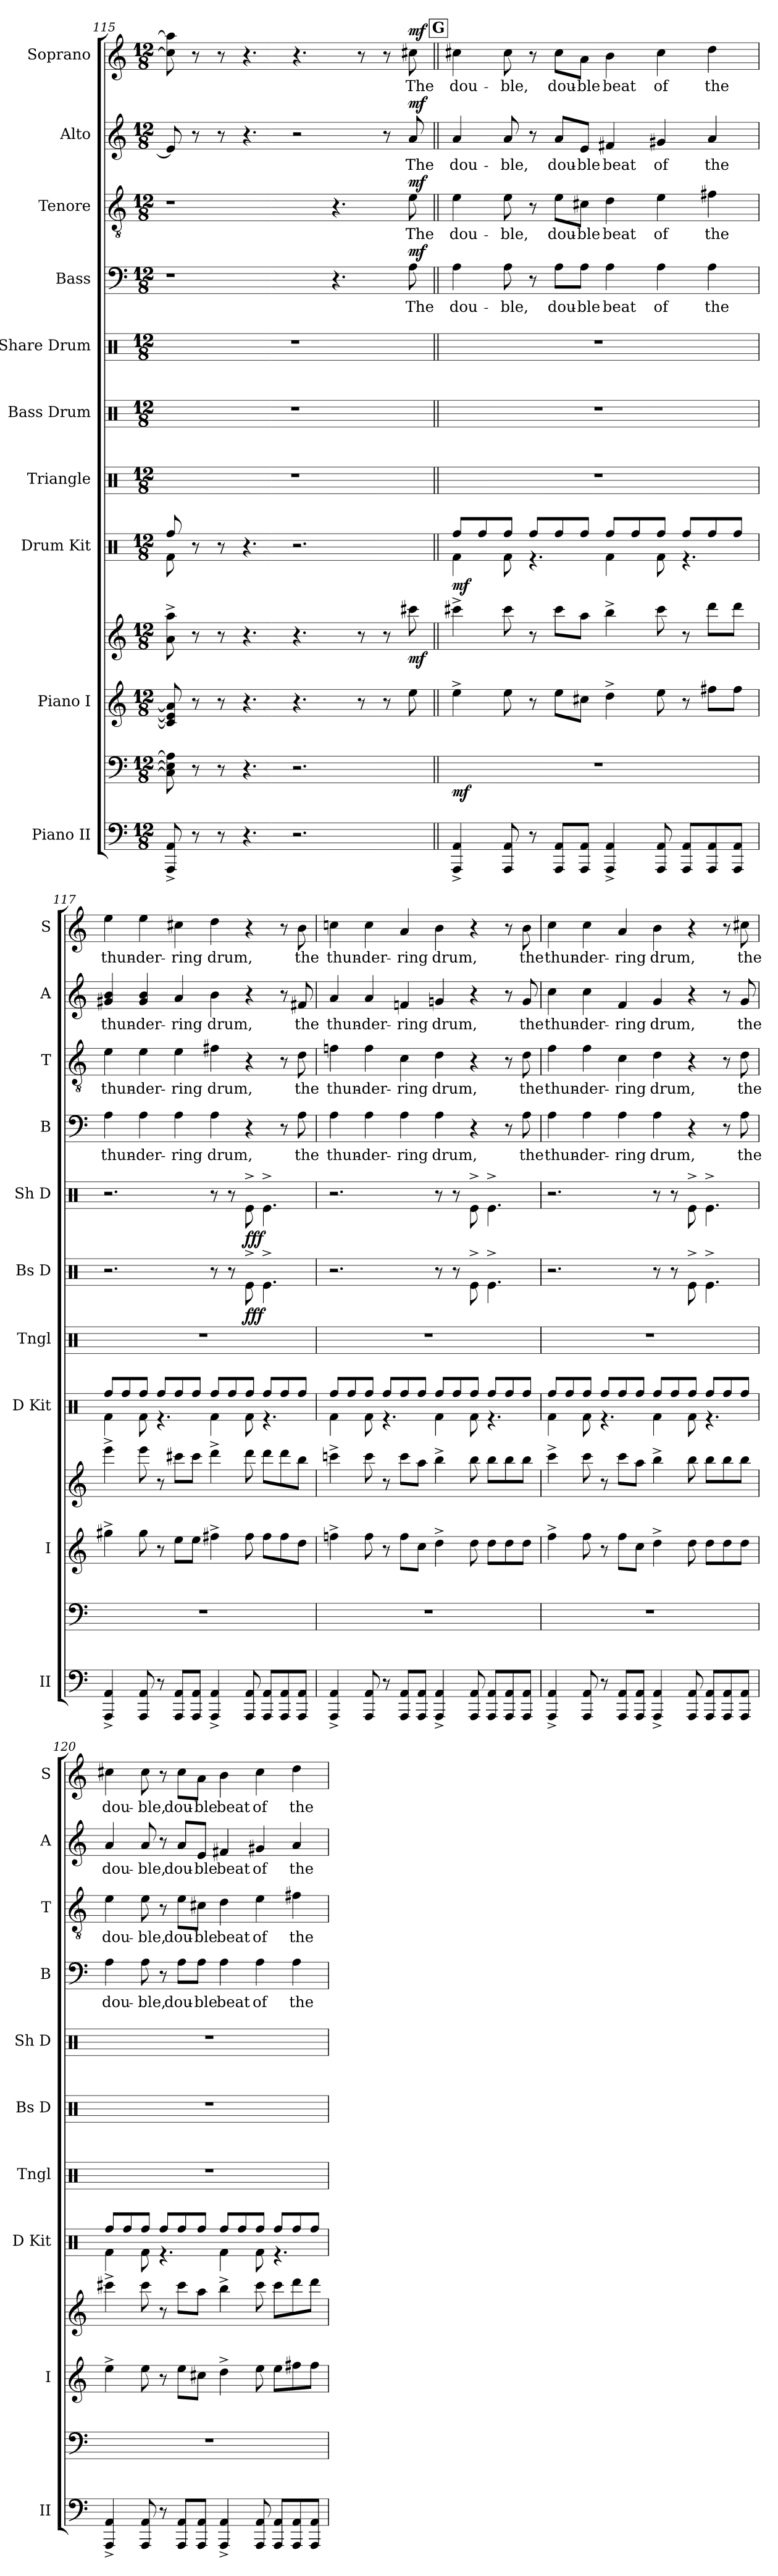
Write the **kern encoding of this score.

**kern	**kern	**dynam	**kern	**kern	**dynam	**kern	**dynam	**kern	**kern	**dynam	**kern	**dynam	**kern	**text	**dynam	**kern	**text	**dynam	**kern	**text	**dynam	**kern	**text	**dynam
*part10	*part10	*part10	*part9	*part9	*part9	*part8	*part8	*part7	*part6	*part6	*part5	*part5	*part4	*part4	*part4	*part3	*part3	*part3	*part2	*part2	*part2	*part1	*part1	*part1
*staff12	*staff11	*staff11/12	*staff10	*staff9	*staff9/10	*staff8	*staff8	*staff7	*staff6	*staff6	*staff5	*staff5	*staff4	*staff4	*staff4	*staff3	*staff3	*staff3	*staff2	*staff2	*staff2	*staff1	*staff1	*staff1
*I"Piano II	*	*	*I"Piano I	*	*	*I"Drum Kit	*	*I"Triangle	*I"Bass Drum	*	*I"Share Drum	*	*I"Bass	*	*	*I"Tenore	*	*	*I"Alto	*	*	*I"Soprano	*	*
*I'II	*	*	*I'I	*	*	*I'D Kit	*	*I'Tngl	*I'Bs D	*	*I'Sh D	*	*I'B	*	*	*I'T	*	*	*I'A	*	*	*I'S	*	*
*clefF4	*clefF4	*	*clefG2	*clefG2	*	*clefX	*	*clefX	*clefX	*	*clefX	*	*clefF4	*	*	*clefGv2	*	*	*clefG2	*	*	*clefG2	*	*
*k[]	*k[]	*	*k[]	*k[]	*	*k[]	*	*k[]	*k[]	*	*k[]	*	*k[]	*	*	*k[]	*	*	*k[]	*	*	*k[]	*	*
*M12/8	*M12/8	*	*M12/8	*M12/8	*	*M12/8	*	*M12/8	*M12/8	*	*M12/8	*	*M12/8	*	*	*M12/8	*	*	*M12/8	*	*	*M12/8	*	*
=115	=115	=115	=115	=115	=115	=115	=115	=115	=115	=115	=115	=115	=115	=115	=115	=115	=115	=115	=115	=115	=115	=115	=115	=115
*	*	*	*	*	*	*^	*	*	*	*	*	*	*	*	*	*	*	*	*	*	*	*	*	*
8AAA/^ 8AA/^	8C#\] 8E\] 8A\]	.	8c#/] 8e/] 8a/]	8a\^ 8aa\^	.	8Rff/	8Rf\	.	1.r	1.r	.	1.r	.	1r	.	.	1r	.	.	8e/]	.	.	8cc#\] 8aa\]	.	.
8r	8r	.	8r	8r	.	8r	1ryy	.	.	.	.	.	.	.	.	.	.	.	.	8r	.	.	8r	.	.
8r	8r	.	8r	8r	.	8r	.	.	.	.	.	.	.	.	.	.	.	.	.	8r	.	.	8r	.	.
4.r	4.r	.	4.r	4.r	.	4.r	.	.	.	.	.	.	.	.	.	.	.	.	.	4.r	.	.	4.r	.	.
2.r	2.r	.	4.r	4.r	.	2.r	.	.	.	.	.	.	.	.	.	.	.	.	.	2r	.	.	4.r	.	.
.	.	.	.	.	.	.	.	.	.	.	.	.	.	4.r	.	.	4.r	.	.	.	.	.	.	.	.
.	.	.	8r	8r	.	.	4.ryy	.	.	.	.	.	.	.	.	.	.	.	.	.	.	.	8r	.	.
.	.	.	8r	8r	.	.	.	.	.	.	.	.	.	.	.	.	.	.	.	8r	.	.	8r	.	.
!	!	!	!	!	!LO:DY:b	!	!	!	!	!	!	!	!	!	!LO:LY:b	!LO:DY:a	!	!LO:LY:b	!LO:DY:a	!	!LO:LY:b	!LO:DY:a	!	!LO:LY:b	!LO:DY:a
.	.	.	8ee\	8ccc#X\	mf	.	.	.	.	.	.	.	.	8A\	The	mf	8e\	The	mf	8a/	The	mf	8cc#X\	The	mf
!!LO:LB:g=z
!!LO:REH:place=s1:a:B:fs=14:t=G
=116||	=116||	=116||	=116||	=116||	=116||	=116||	=116||	=116||	=116||	=116||	=116||	=116||	=116||	=116||	=116||	=116||	=116||	=116||	=116||	=116||	=116||	=116||	=116||	=116||	=116||
!	!	!LO:DY:b	!	!	!	!	!	!LO:DY:b	!	!	!	!	!	!	!LO:LY:b	!	!	!LO:LY:b	!	!	!LO:LY:b	!	!	!LO:LY:b	!
4AAA/^ 4AA/^	1.r	mf	4ee^\	4ccc#X^\	.	8Rff/L	4Rf\	mf	1.r	1.r	.	1.r	.	4A\	dou-	.	4e\	dou-	.	4a/	dou-	.	4cc#X\	dou-	.
.	.	.	.	.	.	8Rff/	.	.	.	.	.	.	.	.	.	.	.	.	.	.	.	.	.	.	.
!	!	!	!	!	!	!	!	!	!	!	!	!	!	!	!LO:LY:b	!	!	!LO:LY:b	!	!	!LO:LY:b	!	!	!LO:LY:b	!
8AAA/ 8AA/	.	.	8ee\	8ccc#\	.	8Rff/J	8Rf\	.	.	.	.	.	.	8A\	-ble,	.	8e\	-ble,	.	8a/	-ble,	.	8cc#\	-ble,	.
8r	.	.	8r	8r	.	8Rff/L	4.r	.	.	.	.	.	.	8r	.	.	8r	.	.	8r	.	.	8r	.	.
!	!	!	!	!	!	!	!	!	!	!	!	!	!	!	!LO:LY:b	!	!	!LO:LY:b	!	!	!LO:LY:b	!	!	!LO:LY:b	!
8AAA/ 8AA/L	.	.	8ee\L	8ccc#\L	.	8Rff/	.	.	.	.	.	.	.	8A\L	dou-	.	8e\L	dou-	.	8a/L	dou-	.	8cc#\L	dou-	.
!	!	!	!	!	!	!	!	!	!	!	!	!	!	!	!LO:LY:b	!	!	!LO:LY:b	!	!	!LO:LY:b	!	!	!LO:LY:b	!
8AAA/ 8AA/J	.	.	8cc#X\J	8aa\J	.	8Rff/J	.	.	.	.	.	.	.	8A\J	-ble	.	8c#X\J	-ble	.	8e/J	-ble	.	8a\J	-ble	.
!	!	!	!	!	!	!	!	!	!	!	!	!	!	!	!LO:LY:b	!	!	!LO:LY:b	!	!	!LO:LY:b	!	!	!LO:LY:b	!
4AAA/^ 4AA/^	.	.	4dd^\	4bb^\	.	8Rff/L	4Rf\	.	.	.	.	.	.	4A\	beat	.	4d\	beat	.	4f#X/	beat	.	4b\	beat	.
.	.	.	.	.	.	8Rff/	.	.	.	.	.	.	.	.	.	.	.	.	.	.	.	.	.	.	.
!	!	!	!	!	!	!	!	!	!	!	!	!	!	!	!LO:LY:b	!	!	!LO:LY:b	!	!	!LO:LY:b	!	!	!LO:LY:b	!
8AAA/ 8AA/	.	.	8ee\	8ccc#\	.	8Rff/J	8Rf\	.	.	.	.	.	.	4A\	of	.	4e\	of	.	4g#X/	of	.	4cc#\	of	.
8AAA/ 8AA/L	.	.	8r	8r	.	8Rff/L	4.r	.	.	.	.	.	.	.	.	.	.	.	.	.	.	.	.	.	.
!	!	!	!	!	!	!	!	!	!	!	!	!	!	!	!LO:LY:b	!	!	!LO:LY:b	!	!	!LO:LY:b	!	!	!LO:LY:b	!
8AAA/ 8AA/	.	.	8ff#X\L	8ddd\L	.	8Rff/	.	.	.	.	.	.	.	4A\	the	.	4f#X\	the	.	4a/	the	.	4dd\	the	.
8AAA/ 8AA/J	.	.	8ff#\J	8ddd\J	.	8Rff/J	.	.	.	.	.	.	.	.	.	.	.	.	.	.	.	.	.	.	.
=117	=117	=117	=117	=117	=117	=117	=117	=117	=117	=117	=117	=117	=117	=117	=117	=117	=117	=117	=117	=117	=117	=117	=117	=117	=117
!	!	!	!	!	!	!	!	!	!	!	!	!	!	!	!LO:LY:b	!	!	!LO:LY:b	!	!	!LO:LY:b	!	!	!LO:LY:b	!
4AAA/^ 4AA/^	1.r	.	4gg#X^\	4eee^\	.	8Rff/L	4Rf\	.	1.r	2.r	.	2.r	.	4A\	thun-	.	4e\	thun-	.	4g#X/ 4b/	thun-	.	4ee\	thun-	.
.	.	.	.	.	.	8Rff/	.	.	.	.	.	.	.	.	.	.	.	.	.	.	.	.	.	.	.
!	!	!	!	!	!	!	!	!	!	!	!	!	!	!	!LO:LY:b	!	!	!LO:LY:b	!	!	!LO:LY:b	!	!	!LO:LY:b	!
8AAA/ 8AA/	.	.	8gg#\	8eee\	.	8Rff/J	8Rf\	.	.	.	.	.	.	4A\	-der-	.	4e\	-der-	.	4g#/ 4b/	-der-	.	4ee\	-der-	.
8r	.	.	8r	8r	.	8Rff/L	4.r	.	.	.	.	.	.	.	.	.	.	.	.	.	.	.	.	.	.
!	!	!	!	!	!	!	!	!	!	!	!	!	!	!	!LO:LY:b	!	!	!LO:LY:b	!	!	!LO:LY:b	!	!	!LO:LY:b	!
8AAA/ 8AA/L	.	.	8ee\L	8ccc#X\L	.	8Rff/	.	.	.	.	.	.	.	4A\	-ring	.	4e\	-ring	.	4a/	-ring	.	4cc#X\	-ring	.
8AAA/ 8AA/J	.	.	8ee\J	8ccc#\J	.	8Rff/J	.	.	.	.	.	.	.	.	.	.	.	.	.	.	.	.	.	.	.
!	!	!	!	!	!	!	!	!	!	!	!	!	!	!	!LO:LY:b	!	!	!LO:LY:b	!	!	!LO:LY:b	!	!	!LO:LY:b	!
4AAA/^ 4AA/^	.	.	4ff#X^\	4ddd^\	.	8Rff/L	4Rf\	.	.	8r	.	8r	.	4A\	drum,	.	4f#X\	drum,	.	4b\	drum,	.	4dd\	drum,	.
.	.	.	.	.	.	8Rff/	.	.	.	8r	.	8r	.	.	.	.	.	.	.	.	.	.	.	.	.
!	!	!	!	!	!	!	!	!	!	!	!LO:DY:b	!	!LO:DY:b	!	!	!	!	!	!	!	!	!	!	!	!
8AAA/ 8AA/	.	.	8ff#\	8ddd\	.	8Rff/J	8Rf\	.	.	8Re^\	fff	8Re^\	fff	4r	.	.	4r	.	.	4r	.	.	4r	.	.
8AAA/ 8AA/L	.	.	8ff#\L	8ddd\L	.	8Rff/L	4.r	.	.	4.Re^\	.	4.Re^\	.	.	.	.	.	.	.	.	.	.	.	.	.
8AAA/ 8AA/	.	.	8ff#\	8ddd\	.	8Rff/	.	.	.	.	.	.	.	8r	.	.	8r	.	.	8r	.	.	8r	.	.
!	!	!	!	!	!	!	!	!	!	!	!	!	!	!	!LO:LY:b	!	!	!LO:LY:b	!	!	!LO:LY:b	!	!	!LO:LY:b	!
8AAA/ 8AA/J	.	.	8dd\J	8bb\J	.	8Rff/J	.	.	.	.	.	.	.	8A\	the	.	8d\	the	.	8f#X/	the	.	8b\	the	.
=118	=118	=118	=118	=118	=118	=118	=118	=118	=118	=118	=118	=118	=118	=118	=118	=118	=118	=118	=118	=118	=118	=118	=118	=118	=118
!	!	!	!	!	!	!	!	!	!	!	!	!	!	!	!LO:LY:b	!	!	!LO:LY:b	!	!	!LO:LY:b	!	!	!LO:LY:b	!
4AAA/^ 4AA/^	1.r	.	4ffn^\	4cccn^\	.	8Rff/L	4Rf\	.	1.r	2.r	.	2.r	.	4A\	thun-	.	4fn\	thun-	.	4a/	thun-	.	4ccn\	thun-	.
.	.	.	.	.	.	8Rff/	.	.	.	.	.	.	.	.	.	.	.	.	.	.	.	.	.	.	.
!	!	!	!	!	!	!	!	!	!	!	!	!	!	!	!LO:LY:b	!	!	!LO:LY:b	!	!	!LO:LY:b	!	!	!LO:LY:b	!
8AAA/ 8AA/	.	.	8ff\	8ccc\	.	8Rff/J	8Rf\	.	.	.	.	.	.	4A\	-der-	.	4f\	-der-	.	4a/	-der-	.	4cc\	-der-	.
8r	.	.	8r	8r	.	8Rff/L	4.r	.	.	.	.	.	.	.	.	.	.	.	.	.	.	.	.	.	.
!	!	!	!	!	!	!	!	!	!	!	!	!	!	!	!LO:LY:b	!	!	!LO:LY:b	!	!	!LO:LY:b	!	!	!LO:LY:b	!
8AAA/ 8AA/L	.	.	8ff\L	8ccc\L	.	8Rff/	.	.	.	.	.	.	.	4A\	-ring	.	4c\	-ring	.	4fn/	-ring	.	4a/	-ring	.
8AAA/ 8AA/J	.	.	8cc\J	8aa\J	.	8Rff/J	.	.	.	.	.	.	.	.	.	.	.	.	.	.	.	.	.	.	.
!	!	!	!	!	!	!	!	!	!	!	!	!	!	!	!LO:LY:b	!	!	!LO:LY:b	!	!	!LO:LY:b	!	!	!LO:LY:b	!
4AAA/^ 4AA/^	.	.	4dd^\	4bb^\	.	8Rff/L	4Rf\	.	.	8r	.	8r	.	4A\	drum,	.	4d\	drum,	.	4gn/	drum,	.	4b\	drum,	.
.	.	.	.	.	.	8Rff/	.	.	.	8r	.	8r	.	.	.	.	.	.	.	.	.	.	.	.	.
8AAA/ 8AA/	.	.	8dd\	8bb\	.	8Rff/J	8Rf\	.	.	8Re^\	.	8Re^\	.	4r	.	.	4r	.	.	4r	.	.	4r	.	.
8AAA/ 8AA/L	.	.	8dd\L	8bb\L	.	8Rff/L	4.r	.	.	4.Re^\	.	4.Re^\	.	.	.	.	.	.	.	.	.	.	.	.	.
8AAA/ 8AA/	.	.	8dd\	8bb\	.	8Rff/	.	.	.	.	.	.	.	8r	.	.	8r	.	.	8r	.	.	8r	.	.
!	!	!	!	!	!	!	!	!	!	!	!	!	!	!	!LO:LY:b	!	!	!LO:LY:b	!	!	!LO:LY:b	!	!	!LO:LY:b	!
8AAA/ 8AA/J	.	.	8dd\J	8bb\J	.	8Rff/J	.	.	.	.	.	.	.	8A\	the	.	8d\	the	.	8g/	the	.	8b\	the	.
!!LO:PB:g=z
=119	=119	=119	=119	=119	=119	=119	=119	=119	=119	=119	=119	=119	=119	=119	=119	=119	=119	=119	=119	=119	=119	=119	=119	=119	=119
!	!	!	!	!	!	!	!	!	!	!	!	!	!	!	!LO:LY:b	!	!	!LO:LY:b	!	!	!LO:LY:b	!	!	!LO:LY:b	!
4AAA/^ 4AA/^	1.r	.	4ff^\	4ccc^\	.	8Rff/L	4Rf\	.	1.r	2.r	.	2.r	.	4A\	thun-	.	4f\	thun-	.	4cc\	thun-	.	4cc\	thun-	.
.	.	.	.	.	.	8Rff/	.	.	.	.	.	.	.	.	.	.	.	.	.	.	.	.	.	.	.
!	!	!	!	!	!	!	!	!	!	!	!	!	!	!	!LO:LY:b	!	!	!LO:LY:b	!	!	!LO:LY:b	!	!	!LO:LY:b	!
8AAA/ 8AA/	.	.	8ff\	8ccc\	.	8Rff/J	8Rf\	.	.	.	.	.	.	4A\	-der-	.	4f\	-der-	.	4cc\	-der-	.	4cc\	-der-	.
8r	.	.	8r	8r	.	8Rff/L	4.r	.	.	.	.	.	.	.	.	.	.	.	.	.	.	.	.	.	.
!	!	!	!	!	!	!	!	!	!	!	!	!	!	!	!LO:LY:b	!	!	!LO:LY:b	!	!	!LO:LY:b	!	!	!LO:LY:b	!
8AAA/ 8AA/L	.	.	8ff\L	8ccc\L	.	8Rff/	.	.	.	.	.	.	.	4A\	-ring	.	4c\	-ring	.	4f/	-ring	.	4a/	-ring	.
8AAA/ 8AA/J	.	.	8cc\J	8aa\J	.	8Rff/J	.	.	.	.	.	.	.	.	.	.	.	.	.	.	.	.	.	.	.
!	!	!	!	!	!	!	!	!	!	!	!	!	!	!	!LO:LY:b	!	!	!LO:LY:b	!	!	!LO:LY:b	!	!	!LO:LY:b	!
4AAA/^ 4AA/^	.	.	4dd^\	4bb^\	.	8Rff/L	4Rf\	.	.	8r	.	8r	.	4A\	drum,	.	4d\	drum,	.	4g/	drum,	.	4b\	drum,	.
.	.	.	.	.	.	8Rff/	.	.	.	8r	.	8r	.	.	.	.	.	.	.	.	.	.	.	.	.
8AAA/ 8AA/	.	.	8dd\	8bb\	.	8Rff/J	8Rf\	.	.	8Re^\	.	8Re^\	.	4r	.	.	4r	.	.	4r	.	.	4r	.	.
8AAA/ 8AA/L	.	.	8dd\L	8bb\L	.	8Rff/L	4.r	.	.	4.Re^\	.	4.Re^\	.	.	.	.	.	.	.	.	.	.	.	.	.
8AAA/ 8AA/	.	.	8dd\	8bb\	.	8Rff/	.	.	.	.	.	.	.	8r	.	.	8r	.	.	8r	.	.	8r	.	.
!	!	!	!	!	!	!	!	!	!	!	!	!	!	!	!LO:LY:b	!	!	!LO:LY:b	!	!	!LO:LY:b	!	!	!LO:LY:b	!
8AAA/ 8AA/J	.	.	8dd\J	8bb\J	.	8Rff/J	.	.	.	.	.	.	.	8A\	the	.	8d\	the	.	8g/	the	.	8cc#X\	the	.
=120	=120	=120	=120	=120	=120	=120	=120	=120	=120	=120	=120	=120	=120	=120	=120	=120	=120	=120	=120	=120	=120	=120	=120	=120	=120
!	!	!	!	!	!	!	!	!	!	!	!	!	!	!	!LO:LY:b	!	!	!LO:LY:b	!	!	!LO:LY:b	!	!	!LO:LY:b	!
4AAA/^ 4AA/^	1.r	.	4ee^\	4ccc#X^\	.	8Rff/L	4Rf\	.	1.r	1.r	.	1.r	.	4A\	dou-	.	4e\	dou-	.	4a/	dou-	.	4cc#X\	dou-	.
.	.	.	.	.	.	8Rff/	.	.	.	.	.	.	.	.	.	.	.	.	.	.	.	.	.	.	.
!	!	!	!	!	!	!	!	!	!	!	!	!	!	!	!LO:LY:b	!	!	!LO:LY:b	!	!	!LO:LY:b	!	!	!LO:LY:b	!
8AAA/ 8AA/	.	.	8ee\	8ccc#\	.	8Rff/J	8Rf\	.	.	.	.	.	.	8A\	-ble,	.	8e\	-ble,	.	8a/	-ble,	.	8cc#\	-ble,	.
8r	.	.	8r	8r	.	8Rff/L	4.r	.	.	.	.	.	.	8r	.	.	8r	.	.	8r	.	.	8r	.	.
!	!	!	!	!	!	!	!	!	!	!	!	!	!	!	!LO:LY:b	!	!	!LO:LY:b	!	!	!LO:LY:b	!	!	!LO:LY:b	!
8AAA/ 8AA/L	.	.	8ee\L	8ccc#\L	.	8Rff/	.	.	.	.	.	.	.	8A\L	dou-	.	8e\L	dou-	.	8a/L	dou-	.	8cc#\L	dou-	.
!	!	!	!	!	!	!	!	!	!	!	!	!	!	!	!LO:LY:b	!	!	!LO:LY:b	!	!	!LO:LY:b	!	!	!LO:LY:b	!
8AAA/ 8AA/J	.	.	8cc#X\J	8aa\J	.	8Rff/J	.	.	.	.	.	.	.	8A\J	-ble	.	8c#X\J	-ble	.	8e/J	-ble	.	8a\J	-ble	.
!	!	!	!	!	!	!	!	!	!	!	!	!	!	!	!LO:LY:b	!	!	!LO:LY:b	!	!	!LO:LY:b	!	!	!LO:LY:b	!
4AAA/^ 4AA/^	.	.	4dd^\	4bb^\	.	8Rff/L	4Rf\	.	.	.	.	.	.	4A\	beat	.	4d\	beat	.	4f#X/	beat	.	4b\	beat	.
.	.	.	.	.	.	8Rff/	.	.	.	.	.	.	.	.	.	.	.	.	.	.	.	.	.	.	.
!	!	!	!	!	!	!	!	!	!	!	!	!	!	!	!LO:LY:b	!	!	!LO:LY:b	!	!	!LO:LY:b	!	!	!LO:LY:b	!
8AAA/ 8AA/	.	.	8ee\	8ccc#\	.	8Rff/J	8Rf\	.	.	.	.	.	.	4A\	of	.	4e\	of	.	4g#X/	of	.	4cc#\	of	.
8AAA/ 8AA/L	.	.	8ee\L	8ccc#\L	.	8Rff/L	4.r	.	.	.	.	.	.	.	.	.	.	.	.	.	.	.	.	.	.
!	!	!	!	!	!	!	!	!	!	!	!	!	!	!	!LO:LY:b	!	!	!LO:LY:b	!	!	!LO:LY:b	!	!	!LO:LY:b	!
8AAA/ 8AA/	.	.	8ff#X\	8ddd\	.	8Rff/	.	.	.	.	.	.	.	4A\	the	.	4f#X\	the	.	4a/	the	.	4dd\	the	.
8AAA/ 8AA/J	.	.	8ff#\J	8ddd\J	.	8Rff/J	.	.	.	.	.	.	.	.	.	.	.	.	.	.	.	.	.	.	.
*	*	*	*	*	*	*v	*v	*	*	*	*	*	*	*	*	*	*	*	*	*	*	*	*	*	*
=	=	=	=	=	=	=	=	=	=	=	=	=	=	=	=	=	=	=	=	=	=	=	=	=
*-	*-	*-	*-	*-	*-	*-	*-	*-	*-	*-	*-	*-	*-	*-	*-	*-	*-	*-	*-	*-	*-	*-	*-	*-
